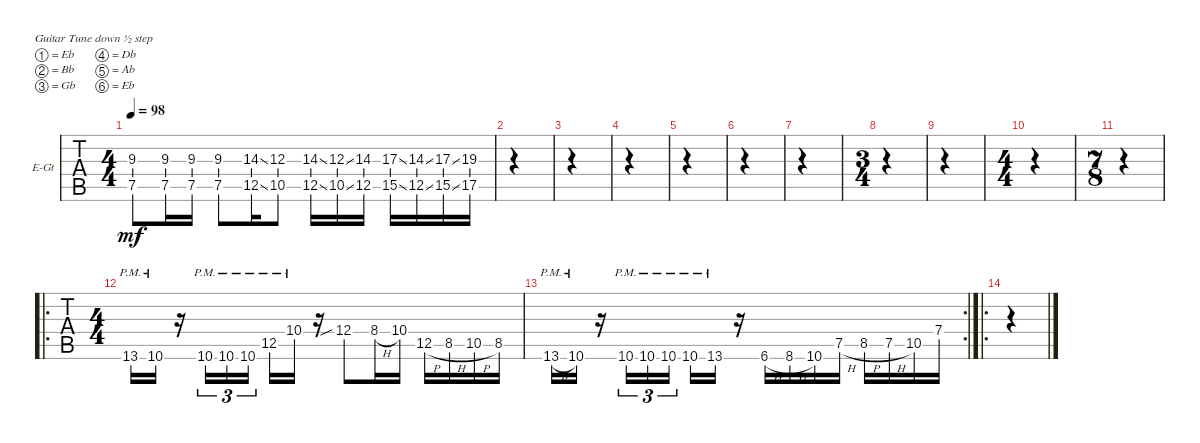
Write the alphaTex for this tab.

\defaultSystemsLayout 4
\bracketExtendMode groupsimilarinstruments
\multiBarRest
\firstSystemTrackNameOrientation horizontal
\otherSystemsTrackNameOrientation horizontal
\track ("Panned" "E-Gt") {instrument electricguitarclean}
\staff {tabs}
\tuning (Eb4 Bb3 Gb3 Db3 Ab2 Eb2)
\ts (4 4)
\tempo 98
\clef g2
\ks c
(7.5 9.3).8{dy mf} (7.5 9.3).16 (7.5 9.3).16 (7.5 9.3).8 (12.5{ss} 14.3{ss}).16 (10.5 12.3).8 (12.5{ss} 14.3{ss}).16 (10.5{ss} 12.3{ss}).16 (12.5 14.3).16 (15.5{ss} 17.3{ss}).16 (12.5{ss} 14.3{ss}).16 (15.5{ss} 17.3{ss}).16 (17.5 19.3).16 |
|
|
|
|
|
|
\ts (3 4)
|
|
\ts (4 4)
|
\ts (7 8)
|
\ro
\ts (4 4)
13.6{pm}.16 10.6{pm}.16 r.16 10.6{pm}.16{tu (3 2)} 10.6{pm}.16{tu (3 2)} 10.6{pm}.16{tu (3 2)} 12.5{pm}.16 10.4{pm}.16 r.16 12.4{sib}.8 8.4{h}.16 10.4.16 12.5{h}.16 8.5{h}.16 10.5{h}.16 8.5.16 |
\rc 2
13.6{h pm}.16 10.6{pm}.16 r.16 10.6{pm}.16{tu (3 2)} 10.6{pm}.16{tu (3 2)} 10.6{pm}.16{tu (3 2)} 10.6{pm}.16 13.6{pm}.16 r.16 6.6{h}.16 8.6{h}.16 10.6.16 7.5{h}.16 8.5{h}.16 7.5{h}.16 10.5.16 7.4.16 |
\ro
